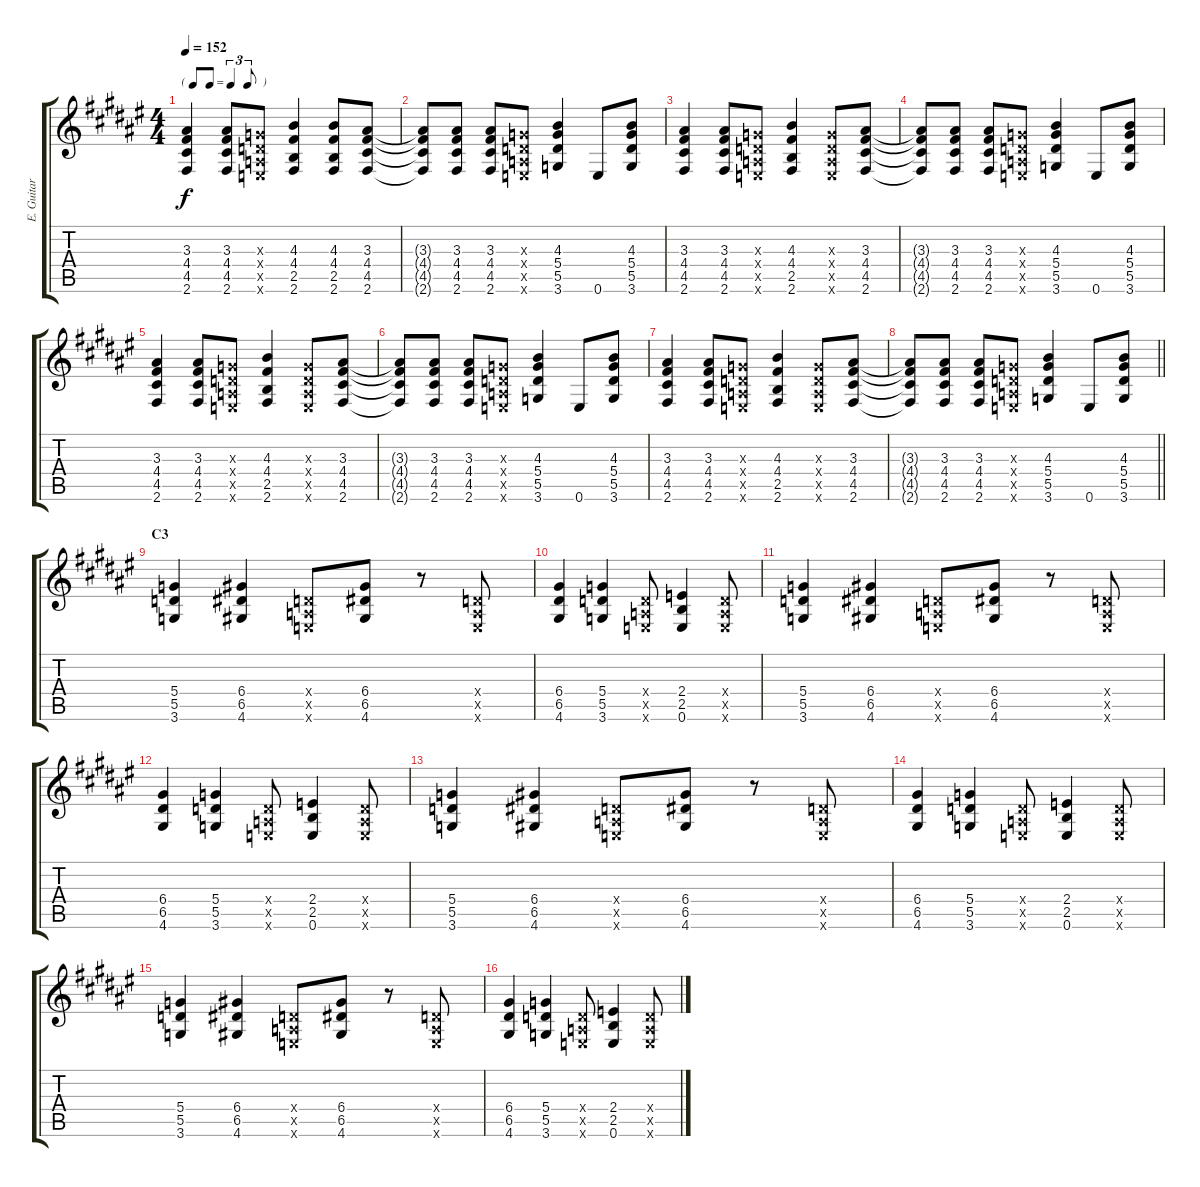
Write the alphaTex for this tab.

\track ("E. Guitar III" "E. Guitar ") {instrument overdrivenguitar}
\staff {score tabs}
\tuning (E4 B3 G3 D3 A2 E2) {hide}
\ts (4 4)
\tf triplet8th
\tempo 152
\clef g2
\ks f#
(3.3 4.4 4.5 2.6).4{dy f} (3.3 4.4 4.5 2.6).8 (0.3{x} 0.4{x} 0.5{x} 0.6{x}).8 (4.3 4.4 2.5 2.6).4 (4.3 4.4 2.5 2.6).8 (3.3 4.4 4.5 2.6).8 |
(3.3{t} 4.4{t} 4.5{t} 2.6{t}).8 (3.3 4.4 4.5 2.6).8 (3.3 4.4 4.5 2.6).8 (0.3{x} 0.4{x} 0.5{x} 0.6{x}).8 (4.3 5.4 5.5 3.6).4 0.6.8 (4.3 5.4 5.5 3.6).8 |
(3.3 4.4 4.5 2.6).4 (3.3 4.4 4.5 2.6).8 (0.3{x} 0.4{x} 0.5{x} 0.6{x}).8 (4.3 4.4 2.5 2.6).4 (0.3{x} 0.4{x} 0.5{x} 0.6{x}).8 (3.3 4.4 4.5 2.6).8 |
(3.3{t} 4.4{t} 4.5{t} 2.6{t}).8 (3.3 4.4 4.5 2.6).8 (3.3 4.4 4.5 2.6).8 (0.3{x} 0.4{x} 0.5{x} 0.6{x}).8 (4.3 5.4 5.5 3.6).4 0.6.8 (4.3 5.4 5.5 3.6).8 |
(3.3 4.4 4.5 2.6).4 (3.3 4.4 4.5 2.6).8 (0.3{x} 0.4{x} 0.5{x} 0.6{x}).8 (4.3 4.4 2.5 2.6).4 (0.3{x} 0.4{x} 0.5{x} 0.6{x}).8 (3.3 4.4 4.5 2.6).8 |
(3.3{t} 4.4{t} 4.5{t} 2.6{t}).8 (3.3 4.4 4.5 2.6).8 (3.3 4.4 4.5 2.6).8 (0.3{x} 0.4{x} 0.5{x} 0.6{x}).8 (4.3 5.4 5.5 3.6).4 0.6.8 (4.3 5.4 5.5 3.6).8 |
(3.3 4.4 4.5 2.6).4 (3.3 4.4 4.5 2.6).8 (0.3{x} 0.4{x} 0.5{x} 0.6{x}).8 (4.3 4.4 2.5 2.6).4 (0.3{x} 0.4{x} 0.5{x} 0.6{x}).8 (3.3 4.4 4.5 2.6).8 |
\barLineRight lightlight
(3.3{t} 4.4{t} 4.5{t} 2.6{t}).8 (3.3 4.4 4.5 2.6).8 (3.3 4.4 4.5 2.6).8 (0.3{x} 0.4{x} 0.5{x} 0.6{x}).8 (4.3 5.4 5.5 3.6).4 0.6.8 (4.3 5.4 5.5 3.6).8 |
\section ("" "C3")
(5.4 5.5 3.6).4 (6.4 6.5 4.6).4 (0.4{x} 0.5{x} 0.6{x}).8 (6.4 6.5 4.6).8 r.8 (0.4{x} 0.5{x} 0.6{x}).8 |
(6.4 6.5 4.6).4 (5.4 5.5 3.6).4 (0.4{x} 0.5{x} 0.6{x}).8 (2.4 2.5 0.6).4 (0.4{x} 0.5{x} 0.6{x}).8 |
(5.4 5.5 3.6).4 (6.4 6.5 4.6).4 (0.4{x} 0.5{x} 0.6{x}).8 (6.4 6.5 4.6).8 r.8 (0.4{x} 0.5{x} 0.6{x}).8 |
(6.4 6.5 4.6).4 (5.4 5.5 3.6).4 (0.4{x} 0.5{x} 0.6{x}).8 (2.4 2.5 0.6).4 (0.4{x} 0.5{x} 0.6{x}).8 |
(5.4 5.5 3.6).4 (6.4 6.5 4.6).4 (0.4{x} 0.5{x} 0.6{x}).8 (6.4 6.5 4.6).8 r.8 (0.4{x} 0.5{x} 0.6{x}).8 |
(6.4 6.5 4.6).4 (5.4 5.5 3.6).4 (0.4{x} 0.5{x} 0.6{x}).8 (2.4 2.5 0.6).4 (0.4{x} 0.5{x} 0.6{x}).8 |
(5.4 5.5 3.6).4 (6.4 6.5 4.6).4 (0.4{x} 0.5{x} 0.6{x}).8 (6.4 6.5 4.6).8 r.8 (0.4{x} 0.5{x} 0.6{x}).8 |
(6.4 6.5 4.6).4 (5.4 5.5 3.6).4 (0.4{x} 0.5{x} 0.6{x}).8 (2.4 2.5 0.6).4 (0.4{x} 0.5{x} 0.6{x}).8
